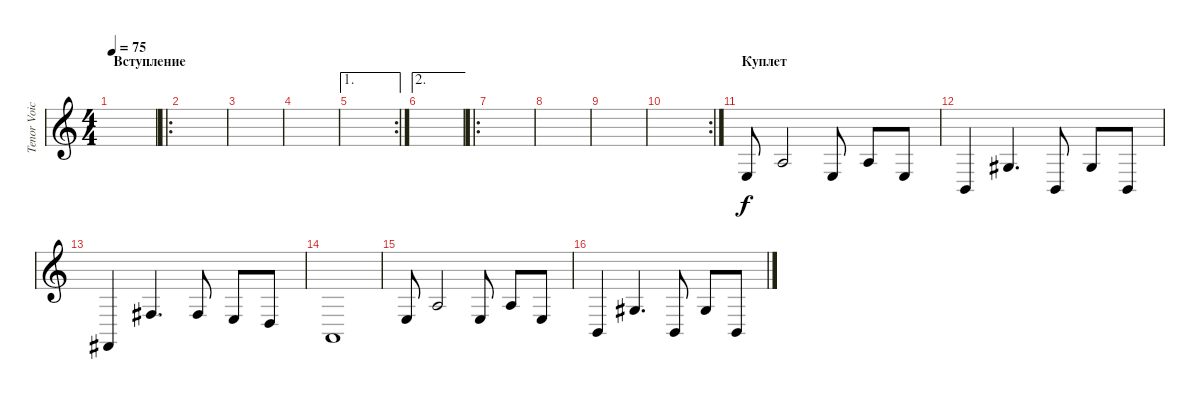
\track ("Tenor Voice" "Tenor Voic") {instrument voiceoohs}
\staff {score}
\tuning (E4 B3 G3 D3 A2 E2 B1) {hide}
\ts (4 4)
\section ("" "Вступление")
\tempo 75
\clef g2
\ks c
|
\ro
|
|
|
\ae 1
\rc 2
|
\ae 2
|
\ro
|
|
|
\rc 2
|
\section ("" "Куплет")
2.4.8 2.3.2 2.4.8 2.3.8 2.4.8 |
2.5.4 1.3.4{d} 2.5.8 1.3.8 2.5.8 |
2.6.4 4.4.4{d} 4.4.8 2.4.8 0.4.8 |
0.5.1 |
2.4.8 2.3.2 2.4.8 2.3.8 2.4.8 |
2.5.4 1.3.4{d} 2.5.8 1.3.8 2.5.8
